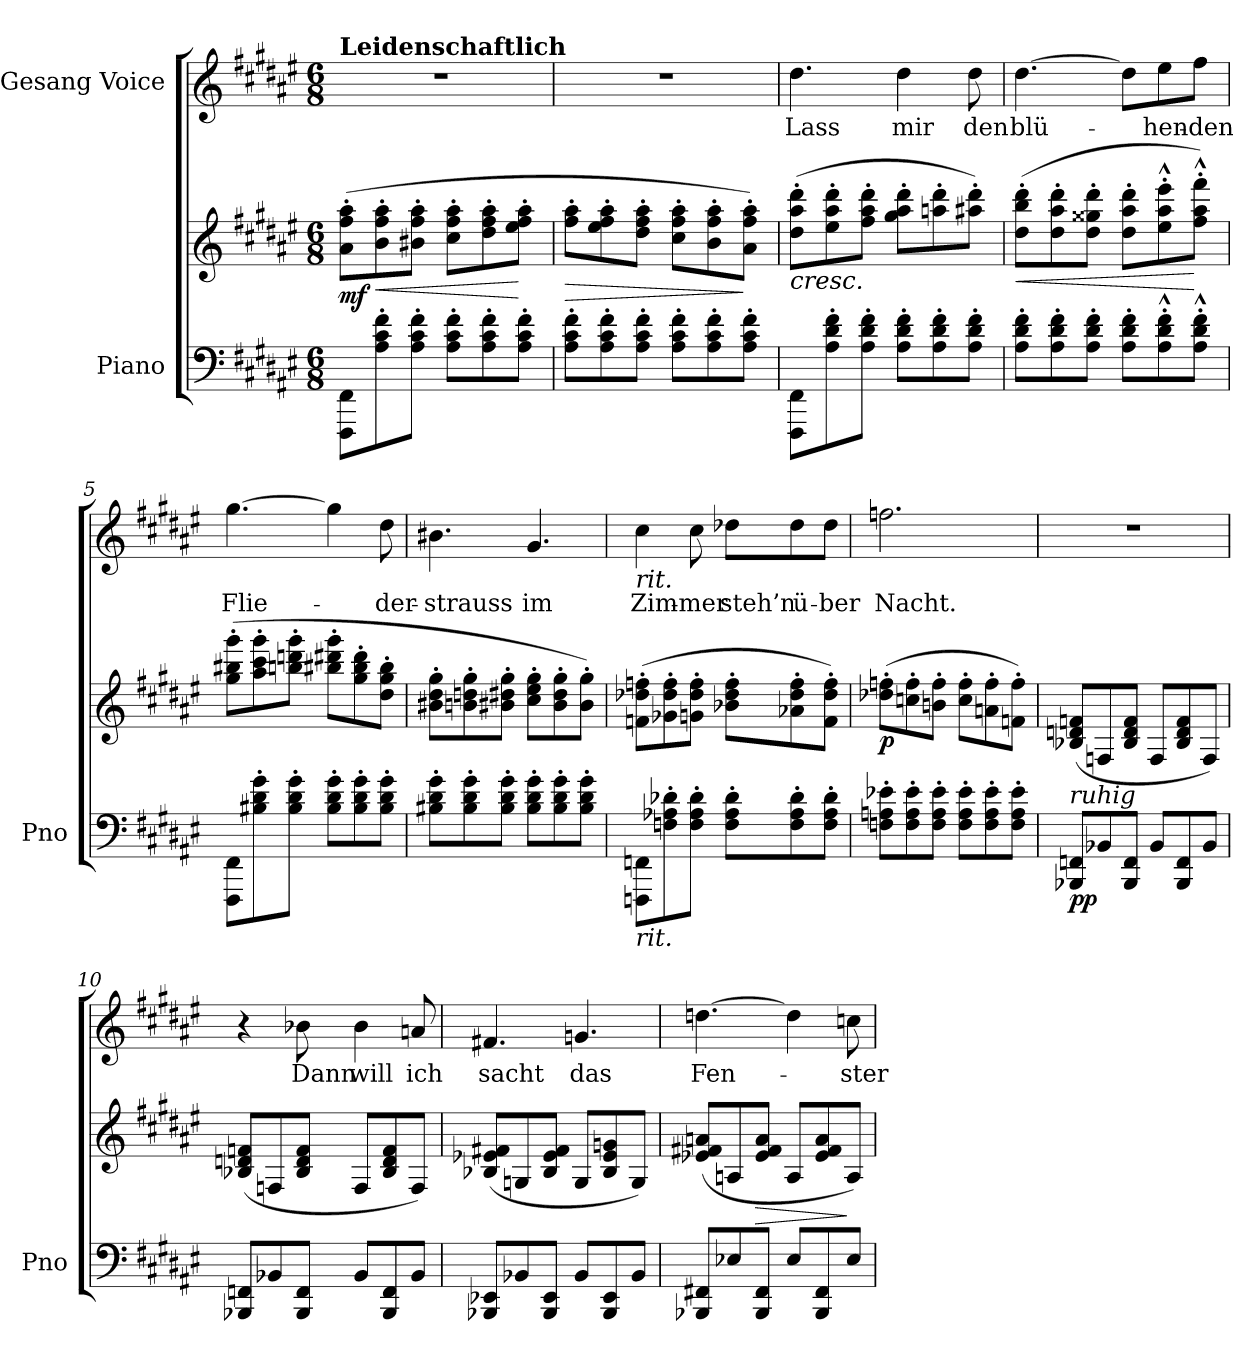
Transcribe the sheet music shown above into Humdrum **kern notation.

**kern	**kern	**dynam	**kern	**text
*part2	*part2	*part2	*part1	*part1
*staff3	*staff2	*staff2/3	*staff1	*staff1
*I"Piano	*	*	*I"Gesang Voice	*
*I'Pno	*	*	*	*
*clefF4	*clefG2	*	*clefG2	*
*k[f#c#g#d#a#e#]	*k[f#c#g#d#a#e#]	*	*k[f#c#g#d#a#e#]	*
*M6/8	*M6/8	*	*M6/8	*
=1	=1	=1	=1	=1
!	!	!	!LO:TX:a:B:t=Leidenschaftlich	!
!	!	!LO:DY:b	!	!
8FFF#\ 8FF#\L	(8a#\' 8ff#\' 8aa#\'L	mf	2.r	.
!	!	!LO:HP:b	!	!
8A#\' 8c#\' 8f#\'	8b\' 8ff#\' 8aa#\'	<	.	.
8A#\' 8c#\' 8f#\'J	8b#X\' 8ff#\' 8aa#\'J	.	.	.
8A#\' 8c#\' 8f#\'L	8cc#\' 8ff#\' 8aa#\'L	.	.	.
8A#\' 8c#\' 8f#\'	8dd#\' 8ff#\' 8aa#\'	.	.	.
8A#\' 8c#\' 8f#\'J	8ee#\' 8ff#\' 8aa#\'J	[	.	.
=2	=2	=2	=2	=2
!	!	!LO:HP:b	!	!
8A#\' 8c#\' 8f#\'L	8ff#\' 8aa#\'L	>	2.r	.
8A#\' 8c#\' 8f#\'	8ee#\' 8ff#\' 8aa#\'	.	.	.
8A#\' 8c#\' 8f#\'J	8dd#\' 8ff#\' 8aa#\'J	.	.	.
8A#\' 8c#\' 8f#\'L	8cc#\' 8ff#\' 8aa#\'L	.	.	.
8A#\' 8c#\' 8f#\'	8b\' 8ff#\' 8aa#\'	.	.	.
8A#\' 8c#\' 8f#\'J	8a#\' 8ff#\' 8aa#\'J)	]	.	.
=3	=3	=3	=3	=3
!	!LO:TX:b:i:t=cresc.	!	!	!
!	!	!	!	!LO:LY:b
8FFF#\ 8FF#\L	(8dd#\' 8aa#\' 8ddd#\'L	.	4.dd#\	Lass
8A#\' 8d#\' 8f#\'	8ee#\' 8aa#\' 8ddd#\'	.	.	.
8A#\' 8d#\' 8f#\'J	8ff#\' 8aa#\' 8ddd#\'J	.	.	.
!	!	!	!	!LO:LY:b
8A#\' 8d#\' 8f#\'L	8gg#\' 8aa#\' 8ddd#\'L	.	4dd#\	mir
8A#\' 8d#\' 8f#\'	8aan\' 8ddd#\'	.	.	.
!	!	!	!	!LO:LY:b
8A#\' 8d#\' 8f#\'J	8aa#X\' 8ddd#\'J)	.	8dd#\	den
!!LO:LB:g=z
=4	=4	=4	=4	=4
!	!	!LO:HP:b	!	!LO:LY:b
8A#\' 8d#\' 8f#\'L	(8dd#\' 8bb\' 8ddd#\'L	<	[4.dd#\	blü-
8A#\' 8d#\' 8f#\'	8dd#\' 8aa#\' 8ddd#\'	.	.	.
8A#\' 8d#\' 8f#\'J	8dd#\' 8gg##X\' 8ddd#\'J	.	.	.
8A#\' 8d#\' 8f#\'L	8dd#\' 8aa#\' 8ddd#\'L	.	8dd#\L]	.
!	!	!	!	!LO:LY:b
8A#\'^^ 8d#\'^^ 8f#\'^^	8ee#\'^^ 8aa#\'^^ 8eee#\'^^	.	8ee#\	-hen-
!	!	!	!	!LO:LY:b
8A#\'^^ 8d#\'^^ 8f#\'^^J	8ff#\'^^ 8aa#\'^^ 8fff#\'^^J)	[	8ff#\J	-den
=5	=5	=5	=5	=5
!	!	!	!	!LO:LY:b
8FFF#\ 8FF#\L	(8gg#\' 8bb#X\' 8ggg#\'L	.	[4.gg#\	Flie-
8B#X\' 8d#\' 8g#\'	8aa#\' 8ccc#\' 8ggg#\'	.	.	.
8B#\' 8d#\' 8g#\'J	8bbn\' 8dddn\' 8ggg#\'J	.	.	.
8B#\' 8d#\' 8g#\'L	8bb#X\' 8ddd#X\' 8ggg#\'L	.	4gg#\]	.
8B#\' 8d#\' 8g#\'	8gg#\' 8bb#\' 8ddd#\'	.	.	.
!	!	!	!	!LO:LY:b
8B#\' 8d#\' 8g#\'J	8dd#\' 8gg#\' 8bb#\'J	.	8dd#\	-der-
=6	=6	=6	=6	=6
!	!	!	!	!LO:LY:b
8B#X\' 8d#\' 8g#\'L	8b#X\' 8dd#\' 8gg#\'L	.	4.b#X\	-strauss
8B#\' 8d#\' 8g#\'	8bn\' 8ddn\' 8gg#\'	.	.	.
8B#\' 8d#\' 8g#\'J	8b#X\' 8dd#X\' 8gg#\'J	.	.	.
!	!	!	!	!LO:LY:b
8B#\' 8d#\' 8g#\'L	8cc#\' 8ee#\' 8gg#\'L	.	4.g#/	im
8B#\' 8d#\' 8g#\'	8b#\' 8dd#\' 8gg#\'	.	.	.
8B#\' 8d#\' 8g#\'J	8b#\' 8gg#\'J)	.	.	.
=7	=7	=7	=7	=7
!	!	!	!LO:TX:b:i:t=rit.	!
!LO:TX:b:i:t=rit.	!	!	!	!
!	!	!	!	!LO:LY:b
8FFFn\ 8FFn\L	(8fn\' 8dd-X\' 8ffn\'L	.	4cc#\	Zim-
8Fn\' 8A-X\' 8d-X\'	8g-X\' 8dd-\' 8ff\'	.	.	.
!	!	!	!	!LO:LY:b
8F\' 8A-\' 8d-\'J	8gn\' 8dd-\' 8ff\'J	.	8cc#\	-mer
!	!	!	!	!LO:LY:b
8F\' 8A-\' 8d-\'L	8b-X\' 8dd-\' 8ff\'L	.	8dd-X\L	steh’n
!	!	!	!	!LO:LY:b
8F\' 8A-\' 8d-\'	8a-X\' 8dd-\' 8ff\'	.	8dd-\	ü-
!	!	!	!	!LO:LY:b
8F\' 8A-\' 8d-\'J	8f\' 8dd-\' 8ff\'J)	.	8dd-\J	-ber
!!LO:LB:g=z
=8	=8	=8	=8	=8
!	!	!LO:DY:b	!	!LO:LY:b
8Fn\' 8An\' 8e-X\'L	(8dd-X\' 8ffn\'L	p	2.ffn\	Nacht.
8F\' 8A\' 8e-\'	8ccn\' 8ff\'	.	.	.
8F\' 8A\' 8e-\'J	8bn\' 8ff\'J	.	.	.
8F\' 8A\' 8e-\'L	8cc\' 8ff\'L	.	.	.
8F\' 8A\' 8e-\'	8an\' 8ff\'	.	.	.
8F\' 8A\' 8e-\'J	8fn\' 8ff\'J)	.	.	.
=9	=9	=9	=9	=9
!	!LO:TX:b:i:t=ruhig	!	!	!
!	!	!LO:DY:b=2	!	!
8BBB-X/ 8FFn/L	(8B-X/ 8dn/ 8fn/L	pp	2.r	.
8BB-X/	8Fn/	.	.	.
8BBB-/ 8FF/J	8B-/ 8d/ 8f/J	.	.	.
8BB-/L	8F/L	.	.	.
8BBB-/ 8FF/	8B-/ 8d/ 8f/	.	.	.
8BB-/J	8F/J)	.	.	.
=10	=10	=10	=10	=10
8BBB-X/ 8FFn/L	(8B-X/ 8dn/ 8fn/L	.	4r	.
8BB-X/	8Fn/	.	.	.
!	!	!	!	!LO:LY:b
8BBB-/ 8FF/J	8B-/ 8d/ 8f/J	.	8b-X\	Dann
!	!	!	!	!LO:LY:b
8BB-/L	8F/L	.	4b-\	will
8BBB-/ 8FF/	8B-/ 8d/ 8f/	.	.	.
!	!	!	!	!LO:LY:b
8BB-/J	8F/J)	.	8an/	ich
=11	=11	=11	=11	=11
!	!	!	!	!LO:LY:b
8BBB-X/ 8EE-X/L	(8B-X/ 8e-X/ 8f#X/L	.	4.f#X/	sacht
8BB-X/	8Gn/	.	.	.
8BBB-/ 8EE-/J	8B-/ 8e-/ 8f#/J	.	.	.
!	!	!	!	!LO:LY:b
8BB-/L	8G/L	.	4.gn/	das
8BBB-/ 8EE-/	8B-/ 8e-/ 8gn/	.	.	.
8BB-/J	8G/J)	.	.	.
!!LO:LB:g=z
=12	=12	=12	=12	=12
!	!	!	!	!LO:LY:b
8BBB-X/ 8FF#X/L	(8e-X/ 8f#X/ 8an/L	.	[4.ddn\	Fen-
8E-X/	8An/	.	.	.
!	!	!LO:HP:b	!	!
8BBB-/ 8FF#/J	8e-/ 8f#/ 8a/J	>	.	.
8E-/L	8A/L	.	4dd\]	.
8BBB-/ 8FF#/	8e-/ 8f#/ 8a/	.	.	.
!	!	!	!	!LO:LY:b
8E-/J	8A/J)	]	8ccn\	-ster
=	=	=	=	=
*-	*-	*-	*-	*-
